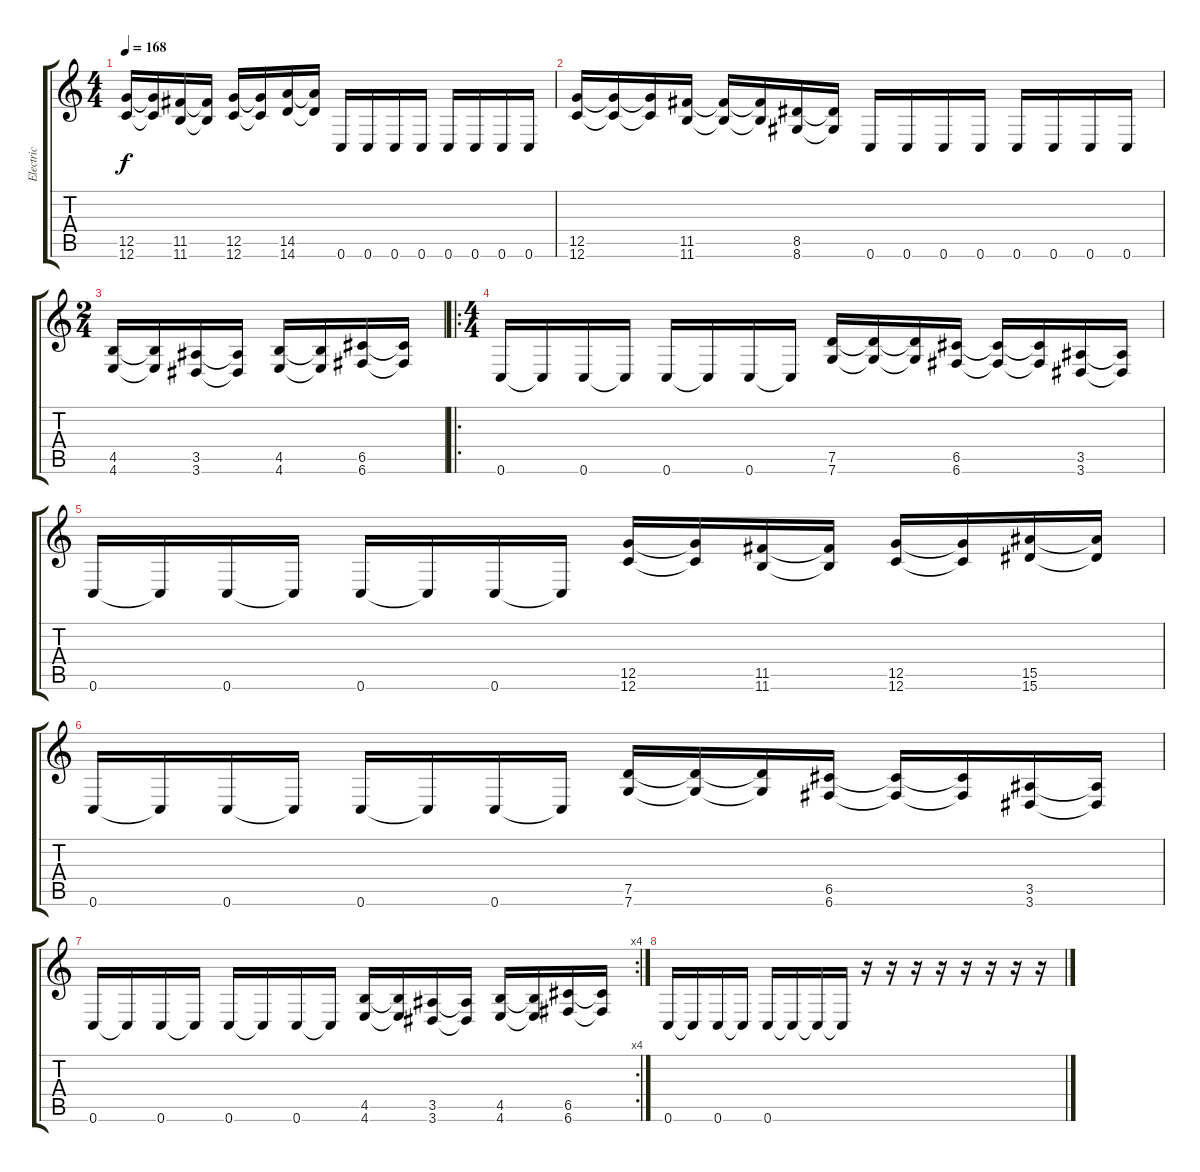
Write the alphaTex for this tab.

\track ("Electric" "Electric") {instrument distortionguitar}
\staff {score tabs}
\tuning (D4 A3 F3 C3 G2 C2) {hide}
\ts (4 4)
\tempo 168
\clef g2
\ks c
(12.5 12.6).16{dy f} (12.5{t} 12.6{t}).16 (11.5 11.6).16 (11.5{t} 11.6{t}).16 (12.5 12.6).16 (12.5{t} 12.6{t}).16 (14.5 14.6).16 (14.5{t} 14.6{t}).16 0.6.16 0.6.16 0.6.16 0.6.16 0.6.16 0.6.16 0.6.16 0.6.16 |
(12.5 12.6).16 (12.5{t} 12.6{t}).16 (12.5{t} 12.6{t}).16 (11.5 11.6).16 (11.5{t} 11.6{t}).16 (11.5{t} 11.6{t}).16 (8.5 8.6).16 (8.5{t} 8.6{t}).16 0.6.16 0.6.16 0.6.16 0.6.16 0.6.16 0.6.16 0.6.16 0.6.16 |
\ts (2 4)
(4.5 4.6).16 (4.5{t} 4.6{t}).16 (3.5 3.6).16 (3.5{t} 3.6{t}).16 (4.5 4.6).16 (4.5{t} 4.6{t}).16 (6.5 6.6).16 (6.5{t} 6.6{t}).16 |
\ro
\ts (4 4)
0.6.16 0.6{t}.16 0.6.16 0.6{t}.16 0.6.16 0.6{t}.16 0.6.16 0.6{t}.16 (7.5 7.6).16 (7.5{t} 7.6{t}).16 (7.5{t} 7.6{t}).16 (6.5 6.6).16 (6.5{t} 6.6{t}).16 (6.5{t} 6.6{t}).16 (3.5 3.6).16 (3.5{t} 3.6{t}).16 |
0.6.16 0.6{t}.16 0.6.16 0.6{t}.16 0.6.16 0.6{t}.16 0.6.16 0.6{t}.16 (12.5 12.6).16 (12.5{t} 12.6{t}).16 (11.5 11.6).16 (11.5{t} 11.6{t}).16 (12.5 12.6).16 (12.5{t} 12.6{t}).16 (15.5 15.6).16 (15.5{t} 15.6{t}).16 |
0.6.16 0.6{t}.16 0.6.16 0.6{t}.16 0.6.16 0.6{t}.16 0.6.16 0.6{t}.16 (7.5 7.6).16 (7.5{t} 7.6{t}).16 (7.5{t} 7.6{t}).16 (6.5 6.6).16 (6.5{t} 6.6{t}).16 (6.5{t} 6.6{t}).16 (3.5 3.6).16 (3.5{t} 3.6{t}).16 |
\rc 4
0.6.16 0.6{t}.16 0.6.16 0.6{t}.16 0.6.16 0.6{t}.16 0.6.16 0.6{t}.16 (4.5 4.6).16 (4.5{t} 4.6{t}).16 (3.5 3.6).16 (3.5{t} 3.6{t}).16 (4.5 4.6).16 (4.5{t} 4.6{t}).16 (6.5 6.6).16 (6.5{t} 6.6{t}).16 |
0.6.16 0.6{t}.16 0.6.16 0.6{t}.16 0.6.16 0.6{t}.16 0.6{t}.16 0.6{t}.16 r.16 r.16 r.16 r.16 r.16 r.16 r.16 r.16
